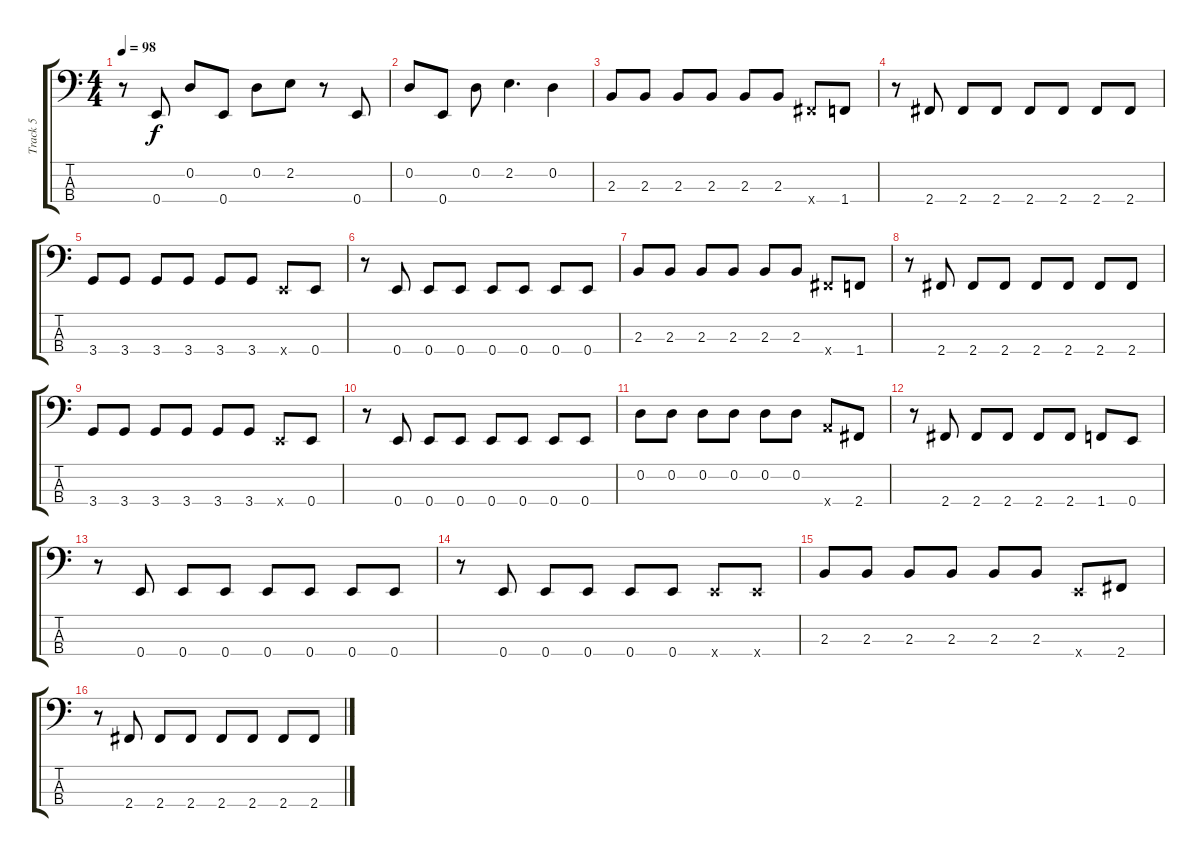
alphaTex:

\track ("Track 5" "Track 5") {instrument electricbassfinger}
\staff {score tabs}
\tuning (G2 D2 A1 E1) {hide}
\ts (4 4)
\tempo 98
\clef f4
\ks c
r.8{dy f} 0.4.8 0.2.8 0.4.8 0.2.8 2.2.8 r.8 0.4.8 |
0.2.8 0.4.8 0.2.8 2.2.4{d} 0.2.4 |
2.3.8 2.3.8 2.3.8 2.3.8 2.3.8 2.3.8 2.4{x}.8 1.4.8 |
r.8 2.4.8 2.4.8 2.4.8 2.4.8 2.4.8 2.4.8 2.4.8 |
3.4.8 3.4.8 3.4.8 3.4.8 3.4.8 3.4.8 0.4{x}.8 0.4.8 |
r.8 0.4.8 0.4.8 0.4.8 0.4.8 0.4.8 0.4.8 0.4.8 |
2.3.8 2.3.8 2.3.8 2.3.8 2.3.8 2.3.8 2.4{x}.8 1.4.8 |
r.8 2.4.8 2.4.8 2.4.8 2.4.8 2.4.8 2.4.8 2.4.8 |
3.4.8 3.4.8 3.4.8 3.4.8 3.4.8 3.4.8 0.4{x}.8 0.4.8 |
r.8 0.4.8 0.4.8 0.4.8 0.4.8 0.4.8 0.4.8 0.4.8 |
0.2.8 0.2.8 0.2.8 0.2.8 0.2.8 0.2.8 5.4{x}.8 2.4.8 |
r.8 2.4.8 2.4.8 2.4.8 2.4.8 2.4.8 1.4.8 0.4.8 |
r.8 0.4.8 0.4.8 0.4.8 0.4.8 0.4.8 0.4.8 0.4.8 |
r.8 0.4.8 0.4.8 0.4.8 0.4.8 0.4.8 0.4{x}.8 0.4{x}.8 |
2.3.8 2.3.8 2.3.8 2.3.8 2.3.8 2.3.8 0.4{x}.8 2.4.8 |
r.8 2.4.8 2.4.8 2.4.8 2.4.8 2.4.8 2.4.8 2.4.8
